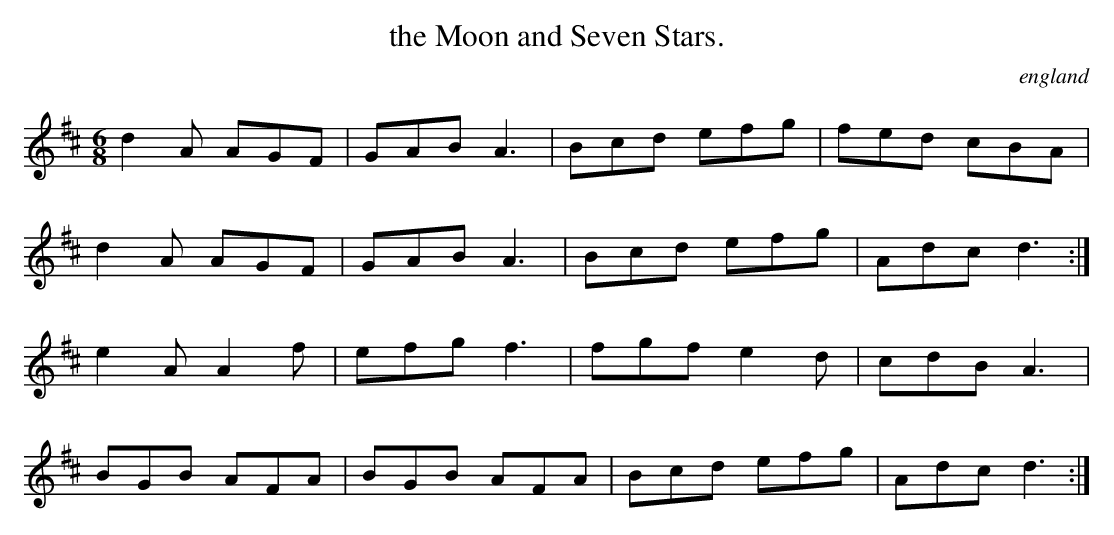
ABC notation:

X:1
T:the Moon and Seven Stars.
O:england
M:6/8
L:1/8
K:D
d2A AGF|GAB A3 |Bcd efg|fed cBA|
d2A AGF|GAB A3 |Bcd efg|Adc d3:|
e2A A2f|efg f3 |fgf e2d|cdB A3 |
BGB AFA|BGB AFA|Bcd efg|Adc d3:|
